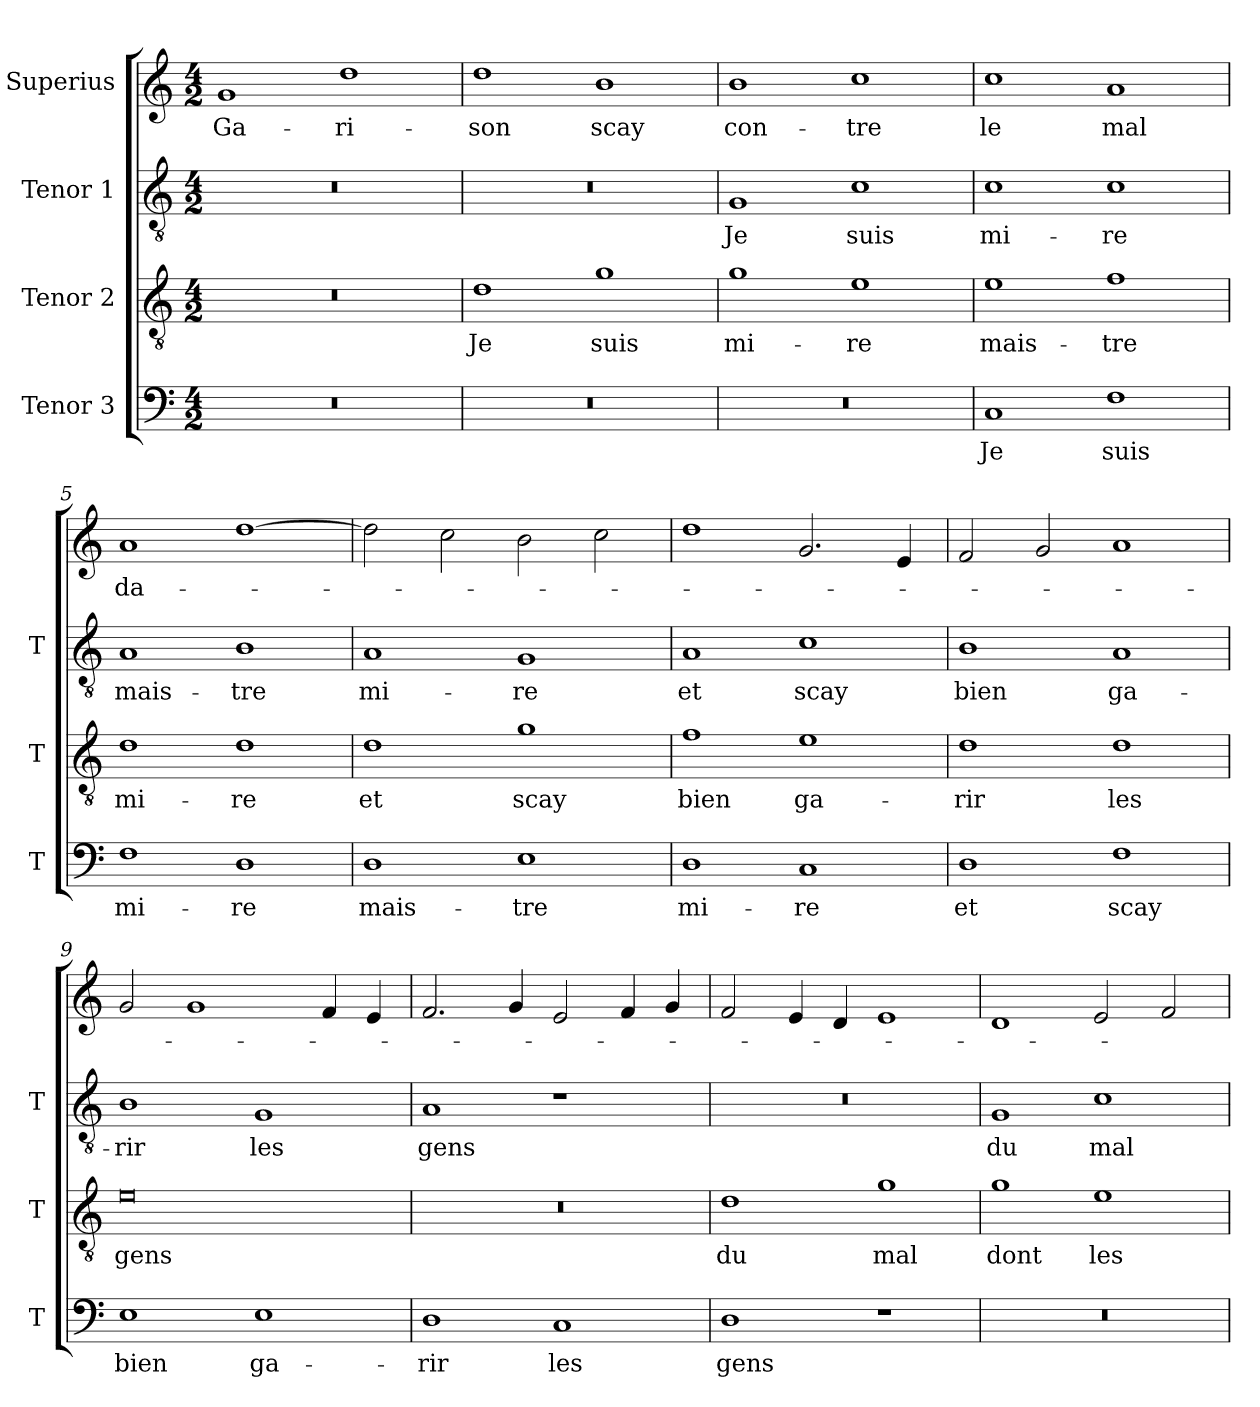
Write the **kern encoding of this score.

**kern	**text	**kern	**text	**kern	**text	**kern	**text
*part4	*part4	*part3	*part3	*part2	*part2	*part1	*part1
*staff4	*staff4	*staff3	*staff3	*staff2	*staff2	*staff1	*staff1
*I"Tenor 3	*	*I"Tenor 2	*	*I"Tenor 1	*	*I"Superius	*
*I'T	*	*I'T	*	*I'T	*	*	*
*clefF4	*	*clefGv2	*	*clefGv2	*	*clefG2	*
*M4/2	*	*M4/2	*	*M4/2	*	*M4/2	*
=1	=1	=1	=1	=1	=1	=1	=1
0r	.	0r	.	0r	.	1g	Ga-
.	.	.	.	.	.	1dd	-ri-
=2	=2	=2	=2	=2	=2	=2	=2
0r	.	1d	-Je	0r	.	1dd	-son
.	.	1g	-suis	.	.	1b	-scay
=3	=3	=3	=3	=3	=3	=3	=3
0r	.	1g	mi-	1G	-Je	1b	con-
.	.	1e	-re	1c	-suis	1cc	-tre
=4	=4	=4	=4	=4	=4	=4	=4
1C	-Je	1e	mais-	1c	mi-	1cc	-le
1F	-suis	1f	-tre	1c	-re	1a	-mal
=5	=5	=5	=5	=5	=5	=5	=5
1F	mi-	1d	mi-	1A	mais-	1a	da-
1D	-re	1d	-re	1B	-tre	[1dd	.
=6	=6	=6	=6	=6	=6	=6	=6
1D	mais-	1d	-et	1A	mi-	2dd]	.
.	.	.	.	.	.	2cc	.
1E	-tre	1g	-scay	1G	-re	2b	.
.	.	.	.	.	.	2cc	.
=7	=7	=7	=7	=7	=7	=7	=7
1D	mi-	1f	-bien	1A	-et	1dd	.
1C	-re	1e	ga-	1c	-scay	2.g	.
.	.	.	.	.	.	4e	.
=8	=8	=8	=8	=8	=8	=8	=8
1D	-et	1d	-rir	1B	-bien	2f	.
.	.	.	.	.	.	2g	.
1F	-scay	1d	-les	1A	ga-	1a	.
=9	=9	=9	=9	=9	=9	=9	=9
1E	-bien	0e	-gens	1B	-rir	2g	.
.	.	.	.	.	.	1g	.
1E	ga-	.	.	1G	-les	.	.
.	.	.	.	.	.	4f	.
.	.	.	.	.	.	4e	.
=10	=10	=10	=10	=10	=10	=10	=10
1D	-rir	0r	.	1A	-gens	2.f	.
.	.	.	.	.	.	4g	.
1C	-les	.	.	1r	.	2e	.
.	.	.	.	.	.	4f	.
.	.	.	.	.	.	4g	.
=11	=11	=11	=11	=11	=11	=11	=11
1D	-gens	1d	-du	0r	.	2f	.
.	.	.	.	.	.	4e	.
.	.	.	.	.	.	4d	.
1r	.	1g	-mal	.	.	1e	.
=12	=12	=12	=12	=12	=12	=12	=12
0r	.	1g	-dont	1G	-du	1d	.
.	.	1e	-les	1c	-mal	2e	.
.	.	.	.	.	.	2f	.
=	=	=	=	=	=	=	=
*-	*-	*-	*-	*-	*-	*-	*-
